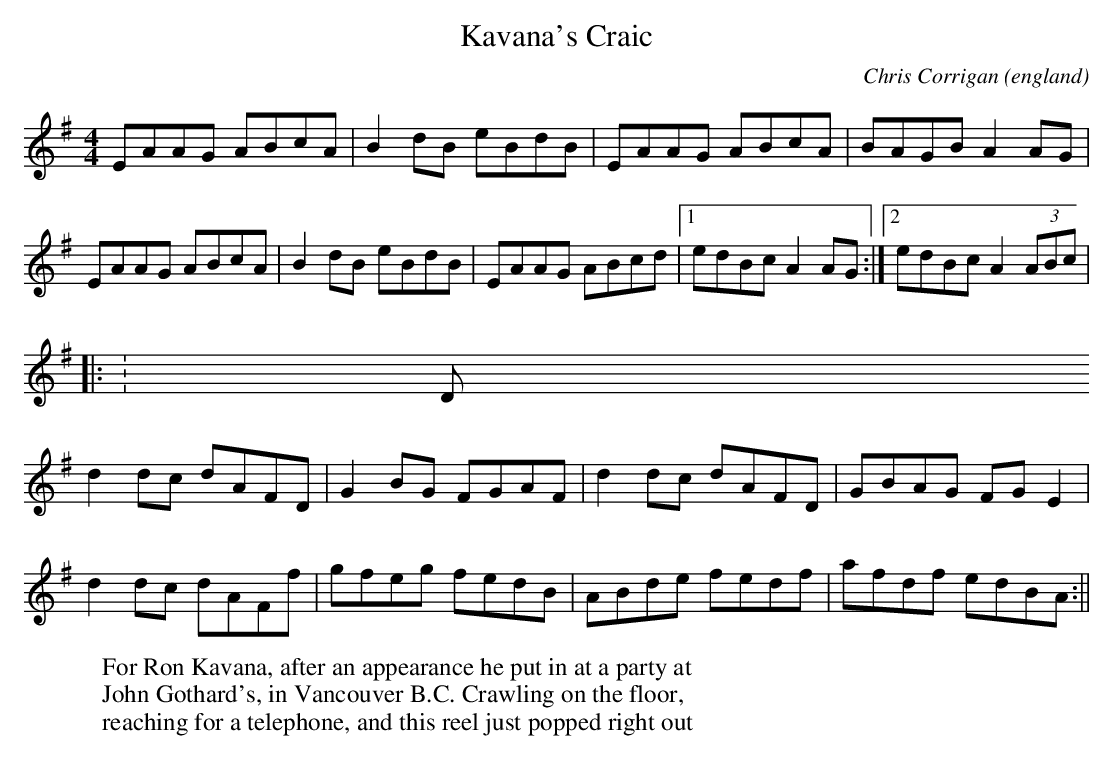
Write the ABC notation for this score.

X:1
T:Kavana's Craic
O:england
M:4/4
L:1/8
C:Chris Corrigan
K:ADor
EAAG ABcA|B2 dB eBdB|EAAG ABcA|BAGB A2 AG|
EAAG ABcA|B2 dB eBdB|EAAG ABcd|1 edBc A2 AG:|2 edBc A2 (3ABc|
||:K:D
d2 dc dAFD|G2 BG FGAF|d2 dc dAFD|GBAG FG E2|
d2 dc dAFf|gfeg fedB|ABde fedf|afdf edBA:||
W: For Ron Kavana, after an appearance he put in at a party at
W: John Gothard's, in Vancouver B.C. Crawling on the floor,
W: reaching for a telephone, and this reel just popped right out
